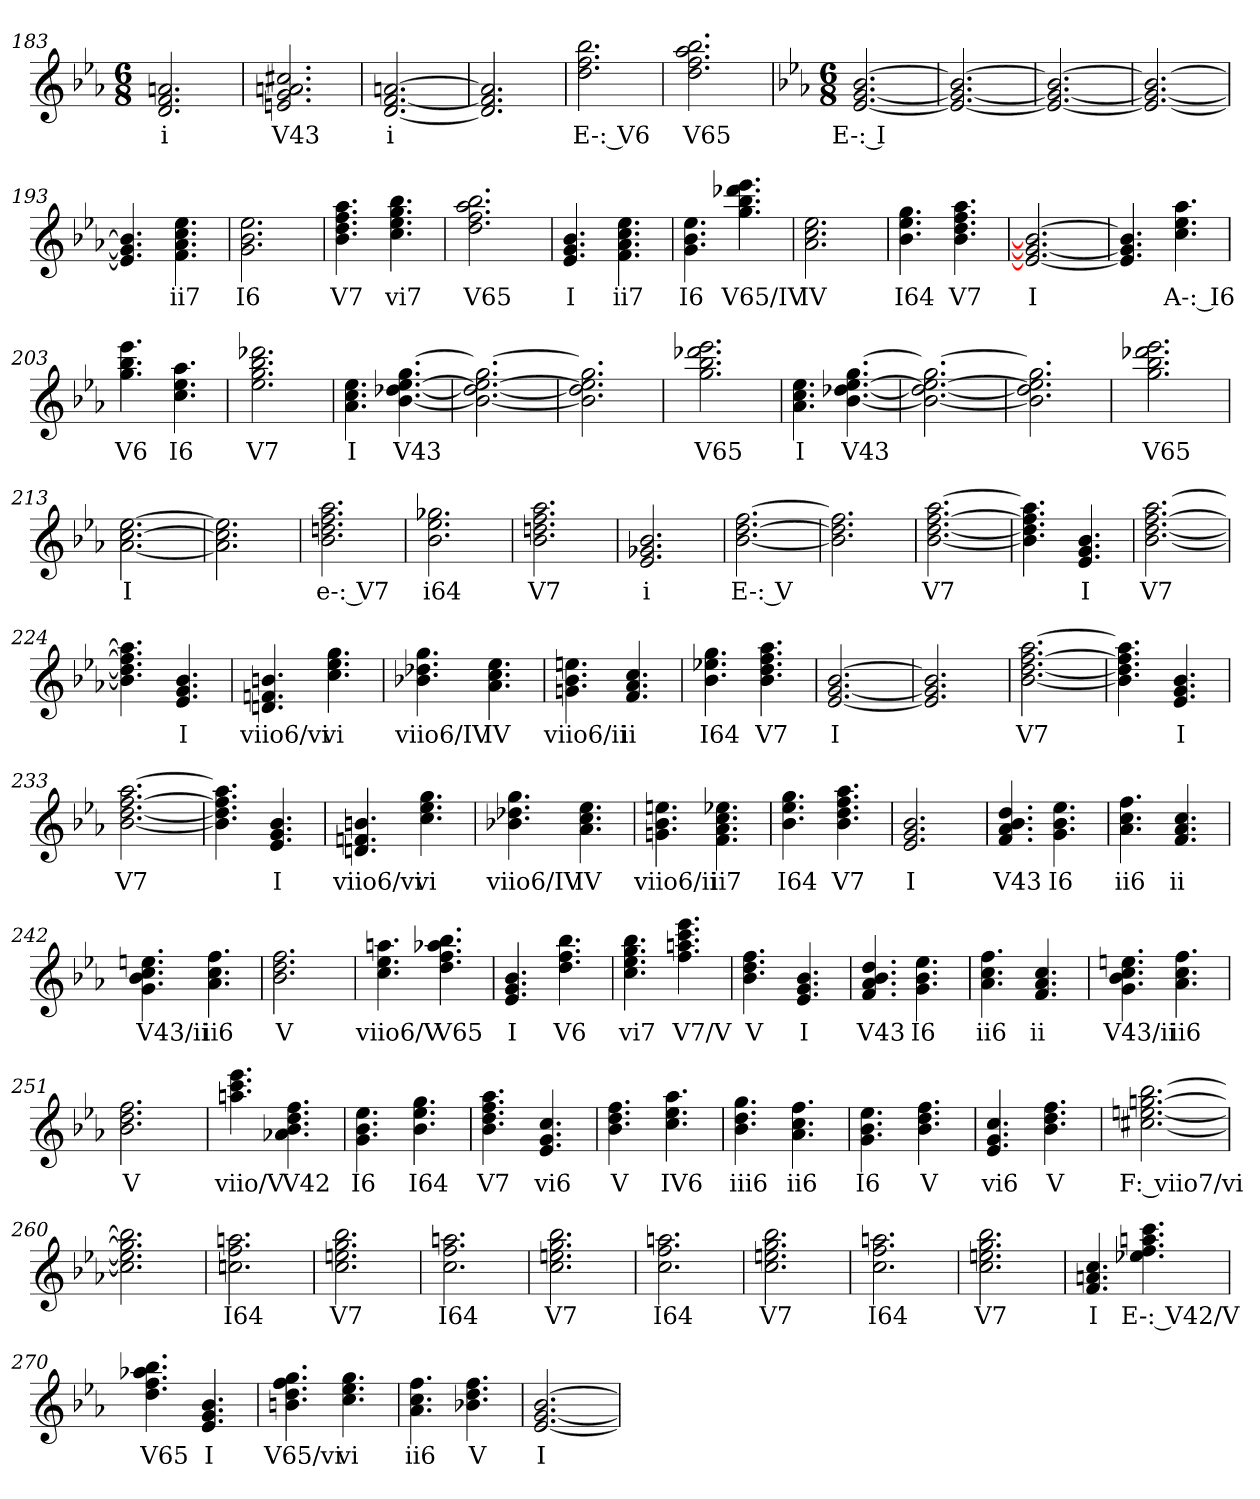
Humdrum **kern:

**kern	**text
*part1	*part1
*staff1	*staff1
*k[b-e-a-]	*
*E-:	*
*M6/8	*
=183	=183
2.d 2.f 2.an	i
=184	=184
2.en 2.g 2.an 2.cc#X	V43
=185	=185
[2.d [2.f [2.an	i
=186	=186
2.d] 2.f] 2.a]	.
=187	=187
2.dd 2.ff 2.bb-	E-: V6
=188	=188
2.dd 2.ff 2.aa- 2.bb-	V65
=189	=189
*k[b-e-a-]	*
*E-:	*
*M6/8	*
[2.e- [2.g [2.b-	E-: I
=190	=190
2.e-_ 2.g_ 2.b-_	.
=191	=191
2.e-_ 2.g_ 2.b-_	.
=192	=192
2.e-_ 2.g_ 2.b-_	.
=193	=193
4.e-] 4.g] 4.b-]	.
4.f 4.a- 4.cc 4.ee-	ii7
=194	=194
2.g 2.b- 2.ee-	I6
=195	=195
4.b- 4.dd 4.ff 4.aa-	V7
4.cc 4.ee- 4.gg 4.bb-	vi7
=196	=196
2.dd 2.ff 2.aa- 2.bb-	V65
=197	=197
4.e- 4.g 4.b-	I
4.f 4.a- 4.cc 4.ee-	ii7
=198	=198
4.g 4.b- 4.ee-	I6
4.gg 4.bb- 4.ddd-X 4.eee-	V65/IV
=199	=199
2.a- 2.cc 2.ee-	IV
=200	=200
4.b- 4.ee- 4.gg	I64
4.b- 4.dd 4.ff 4.aa-	V7
=201	=201
2.e-_ 2.g_ 2.b-_	I
=202	=202
4.e-] 4.g] 4.b-]	.
4.cc 4.ee- 4.aa-	A-: I6
=203	=203
4.gg 4.bb- 4.eee-	V6
4.cc 4.ee- 4.aa-	I6
=204	=204
2.ee- 2.gg 2.bb- 2.ddd-X	V7
=205	=205
4.a- 4.cc 4.ee-	I
[4.b- [4.dd-X [4.ee- [4.gg	V43
=206	=206
2.b-_ 2.dd-_ 2.ee-_ 2.gg_	.
=207	=207
2.b-] 2.dd-] 2.ee-] 2.gg]	.
=208	=208
2.gg 2.bb- 2.ddd-X 2.eee-	V65
=209	=209
4.a- 4.cc 4.ee-	I
[4.b- [4.dd-X [4.ee- [4.gg	V43
=210	=210
2.b-_ 2.dd-_ 2.ee-_ 2.gg_	.
=211	=211
2.b-] 2.dd-] 2.ee-] 2.gg]	.
=212	=212
2.gg 2.bb- 2.ddd-X 2.eee-	V65
=213	=213
[2.a- [2.cc [2.ee-	I
=214	=214
2.a-] 2.cc] 2.ee-]	.
=215	=215
2.b- 2.ddn 2.ff 2.aa-	e-: V7
=216	=216
2.b- 2.ee- 2.gg-X	i64
=217	=217
2.b- 2.ddn 2.ff 2.aa-	V7
=218	=218
2.e- 2.g-X 2.b-	i
=219	=219
[2.b- [2.dd [2.ff	E-: V
=220	=220
2.b-] 2.dd] 2.ff]	.
=221	=221
[2.b- [2.dd [2.ff [2.aa-	V7
=222	=222
4.b-] 4.dd] 4.ff] 4.aa-]	.
4.e- 4.g 4.b-	I
=223	=223
[2.b- [2.dd [2.ff [2.aa-	V7
=224	=224
4.b-] 4.dd] 4.ff] 4.aa-]	.
4.e- 4.g 4.b-	I
=225	=225
4.dn 4.fn 4.bn	viio6/vi
4.cc 4.ee- 4.gg	vi
=226	=226
4.b-X 4.dd-X 4.gg	viio6/IV
4.a- 4.cc 4.ee-	IV
=227	=227
4.gn 4.b- 4.een	viio6/ii
4.f 4.a- 4.cc	ii
=228	=228
4.b- 4.ee-X 4.gg	I64
4.b- 4.dd 4.ff 4.aa-	V7
=229	=229
[2.e- [2.g [2.b-	I
=230	=230
2.e-] 2.g] 2.b-]	.
=231	=231
[2.b- [2.dd [2.ff [2.aa-	V7
=232	=232
4.b-] 4.dd] 4.ff] 4.aa-]	.
4.e- 4.g 4.b-	I
=233	=233
[2.b- [2.dd [2.ff [2.aa-	V7
=234	=234
4.b-] 4.dd] 4.ff] 4.aa-]	.
4.e- 4.g 4.b-	I
=235	=235
4.dn 4.fn 4.bn	viio6/vi
4.cc 4.ee- 4.gg	vi
=236	=236
4.b-X 4.dd-X 4.gg	viio6/IV
4.a- 4.cc 4.ee-	IV
=237	=237
4.gn 4.b- 4.een	viio6/ii
4.f 4.a- 4.cc 4.ee-X	ii7
=238	=238
4.b- 4.ee- 4.gg	I64
4.b- 4.dd 4.ff 4.aa-	V7
=239	=239
2.e- 2.g 2.b-	I
=240	=240
4.f 4.a- 4.b- 4.dd	V43
4.g 4.b- 4.ee-	I6
=241	=241
4.a- 4.cc 4.ff	ii6
4.f 4.a- 4.cc	ii
=242	=242
4.g 4.b- 4.cc 4.een	V43/ii
4.a- 4.cc 4.ff	ii6
=243	=243
2.b- 2.dd 2.ff	V
=244	=244
4.cc 4.ee- 4.aan	viio6/V
4.dd 4.ff 4.aa-X 4.bb-	V65
=245	=245
4.e- 4.g 4.b-	I
4.dd 4.ff 4.bb-	V6
=246	=246
4.cc 4.ee- 4.gg 4.bb-	vi7
4.ff 4.aan 4.ccc 4.eee-	V7/V
=247	=247
4.b- 4.dd 4.ff	V
4.e- 4.g 4.b-	I
=248	=248
4.f 4.a- 4.b- 4.dd	V43
4.g 4.b- 4.ee-	I6
=249	=249
4.a- 4.cc 4.ff	ii6
4.f 4.a- 4.cc	ii
=250	=250
4.g 4.b- 4.cc 4.een	V43/ii
4.a- 4.cc 4.ff	ii6
=251	=251
2.b- 2.dd 2.ff	V
=252	=252
4.aan 4.ccc 4.eee-	viio/V
4.a-X 4.b- 4.dd 4.ff	V42
=253	=253
4.g 4.b- 4.ee-	I6
4.b- 4.ee- 4.gg	I64
=254	=254
4.b- 4.dd 4.ff 4.aa-	V7
4.e- 4.g 4.cc	vi6
=255	=255
4.b- 4.dd 4.ff	V
4.cc 4.ee- 4.aa-	IV6
=256	=256
4.b- 4.dd 4.gg	iii6
4.a- 4.cc 4.ff	ii6
=257	=257
4.g 4.b- 4.ee-	I6
4.b- 4.dd 4.ff	V
=258	=258
4.e- 4.g 4.cc	vi6
4.b- 4.dd 4.ff	V
=259	=259
[2.cc#X [2.een [2.ggn [2.bb-	F: viio7/vi
=260	=260
2.cc#] 2.ee] 2.gg] 2.bb-]	.
=261	=261
2.ccn 2.ff 2.aan	I64
=262	=262
2.cc 2.een 2.gg 2.bb-	V7
=263	=263
2.cc 2.ff 2.aan	I64
=264	=264
2.cc 2.een 2.gg 2.bb-	V7
=265	=265
2.cc 2.ff 2.aan	I64
=266	=266
2.cc 2.een 2.gg 2.bb-	V7
=267	=267
2.cc 2.ff 2.aan	I64
=268	=268
2.cc 2.een 2.gg 2.bb-	V7
=269	=269
4.f 4.an 4.cc	I
4.ee-X 4.ff 4.aan 4.ccc	E-: V42/V
=270	=270
4.dd 4.ff 4.aa-X 4.bb-	V65
4.e- 4.g 4.b-	I
=271	=271
4.bn 4.dd 4.ff 4.gg	V65/vi
4.cc 4.ee- 4.gg	vi
=272	=272
4.a- 4.cc 4.ff	ii6
4.b-X 4.dd 4.ff	V
=273	=273
[2.e- [2.g [2.b-	I
=	=
*-	*-
